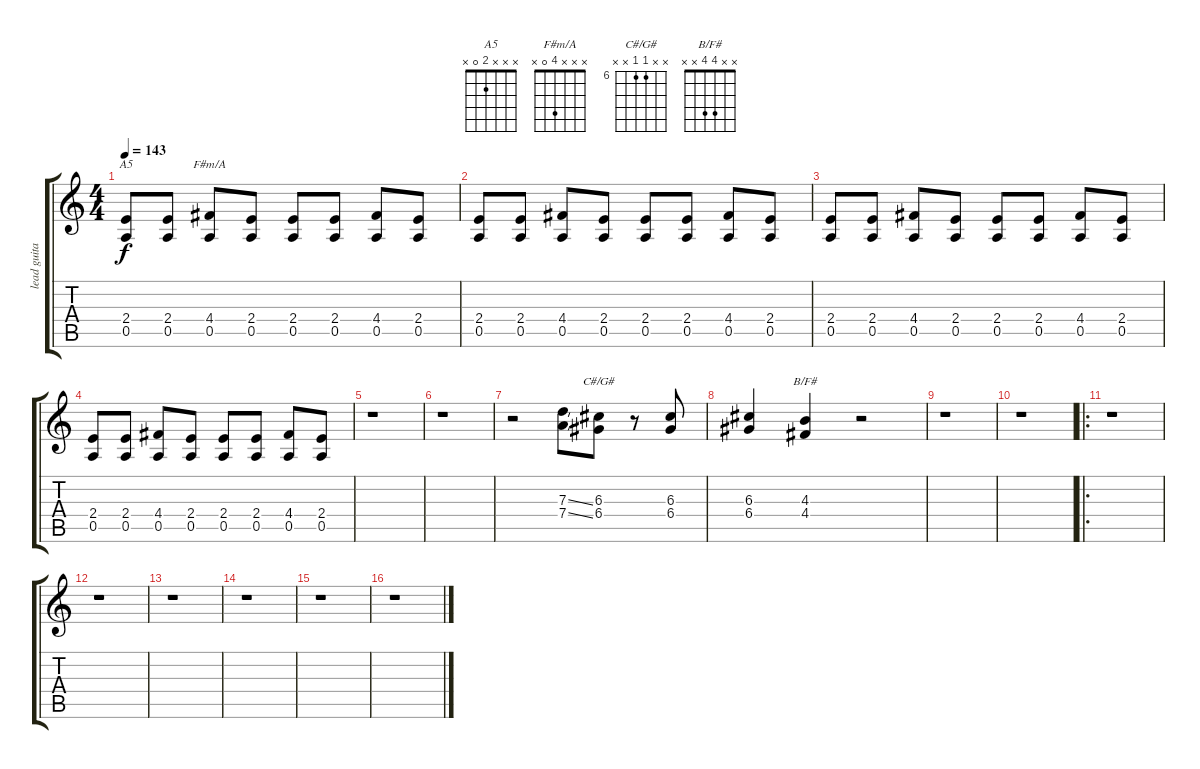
\track ("lead guitar" "lead guita") {instrument distortionguitar}
\staff {score tabs}
\tuning (E4 B3 G3 D3 A2 E2) {hide}
\chord ("A5" x x x 2 0 x)
\chord ("F#m/A" x x x 4 0 x)
\chord ("C#/G#" x x 6 6 x x) {firstfret 6}
\chord ("B/F#" x x 4 4 x x)
\ts (4 4)
\tempo 143
\clef g2
\ks c
(2.4 0.5).8{ch "A5" dy f} (2.4 0.5).8 (4.4 0.5).8{ch "F#m/A"} (2.4 0.5).8 (2.4 0.5).8 (2.4 0.5).8 (4.4 0.5).8 (2.4 0.5).8 |
(2.4 0.5).8 (2.4 0.5).8 (4.4 0.5).8 (2.4 0.5).8 (2.4 0.5).8 (2.4 0.5).8 (4.4 0.5).8 (2.4 0.5).8 |
(2.4 0.5).8 (2.4 0.5).8 (4.4 0.5).8 (2.4 0.5).8 (2.4 0.5).8 (2.4 0.5).8 (4.4 0.5).8 (2.4 0.5).8 |
(2.4 0.5).8 (2.4 0.5).8 (4.4 0.5).8 (2.4 0.5).8 (2.4 0.5).8 (2.4 0.5).8 (4.4 0.5).8 (2.4 0.5).8 |
r.1 |
r.1 |
r.2 (7.3{ss} 7.4{ss}).8 (6.3 6.4).8{ch "C#/G#"} r.8 (6.3 6.4).8 |
(6.3 6.4).4 (4.3 4.4).4{ch "B/F#"} r.2 |
r.1 |
r.1 |
\ro
r.1 |
r.1 |
r.1 |
r.1 |
r.1 |
r.1
